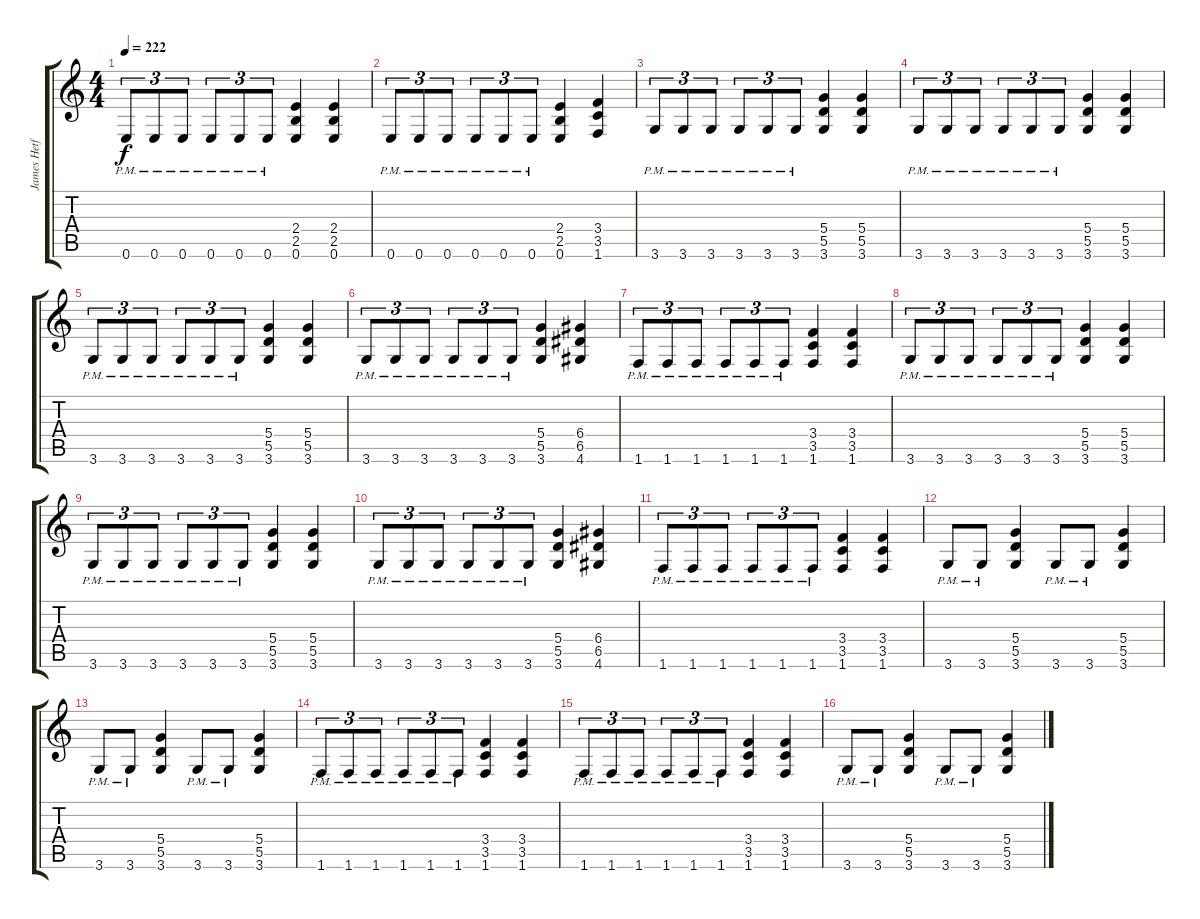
\track ("James Hetfield (Rythym)" "James Hetf") {instrument distortionguitar}
\staff {score tabs}
\tuning (E4 B3 G3 D3 A2 E2) {hide}
\ts (4 4)
\tempo 222
\clef g2
\ks c
0.6{pm}.8{tu (3 2) dy f} 0.6{pm}.8{tu (3 2)} 0.6{pm}.8{tu (3 2)} 0.6{pm}.8{tu (3 2)} 0.6{pm}.8{tu (3 2)} 0.6{pm}.8{tu (3 2)} (2.4 2.5 0.6).4 (2.4 2.5 0.6).4 |
0.6{pm}.8{tu (3 2)} 0.6{pm}.8{tu (3 2)} 0.6{pm}.8{tu (3 2)} 0.6{pm}.8{tu (3 2)} 0.6{pm}.8{tu (3 2)} 0.6{pm}.8{tu (3 2)} (2.4 2.5 0.6).4 (3.4 3.5 1.6).4 |
3.6{pm}.8{tu (3 2)} 3.6{pm}.8{tu (3 2)} 3.6{pm}.8{tu (3 2)} 3.6{pm}.8{tu (3 2)} 3.6{pm}.8{tu (3 2)} 3.6{pm}.8{tu (3 2)} (5.4 5.5 3.6).4 (5.4 5.5 3.6).4 |
3.6{pm}.8{tu (3 2)} 3.6{pm}.8{tu (3 2)} 3.6{pm}.8{tu (3 2)} 3.6{pm}.8{tu (3 2)} 3.6{pm}.8{tu (3 2)} 3.6{pm}.8{tu (3 2)} (5.4 5.5 3.6).4 (5.4 5.5 3.6).4 |
3.6{pm}.8{tu (3 2)} 3.6{pm}.8{tu (3 2)} 3.6{pm}.8{tu (3 2)} 3.6{pm}.8{tu (3 2)} 3.6{pm}.8{tu (3 2)} 3.6{pm}.8{tu (3 2)} (5.4 5.5 3.6).4 (5.4 5.5 3.6).4 |
3.6{pm}.8{tu (3 2)} 3.6{pm}.8{tu (3 2)} 3.6{pm}.8{tu (3 2)} 3.6{pm}.8{tu (3 2)} 3.6{pm}.8{tu (3 2)} 3.6{pm}.8{tu (3 2)} (5.4 5.5 3.6).4 (6.4 6.5 4.6).4 |
1.6{pm}.8{tu (3 2)} 1.6{pm}.8{tu (3 2)} 1.6{pm}.8{tu (3 2)} 1.6{pm}.8{tu (3 2)} 1.6{pm}.8{tu (3 2)} 1.6{pm}.8{tu (3 2)} (3.4 3.5 1.6).4 (3.4 3.5 1.6).4 |
3.6{pm}.8{tu (3 2)} 3.6{pm}.8{tu (3 2)} 3.6{pm}.8{tu (3 2)} 3.6{pm}.8{tu (3 2)} 3.6{pm}.8{tu (3 2)} 3.6{pm}.8{tu (3 2)} (5.4 5.5 3.6).4 (5.4 5.5 3.6).4 |
3.6{pm}.8{tu (3 2)} 3.6{pm}.8{tu (3 2)} 3.6{pm}.8{tu (3 2)} 3.6{pm}.8{tu (3 2)} 3.6{pm}.8{tu (3 2)} 3.6{pm}.8{tu (3 2)} (5.4 5.5 3.6).4 (5.4 5.5 3.6).4 |
3.6{pm}.8{tu (3 2)} 3.6{pm}.8{tu (3 2)} 3.6{pm}.8{tu (3 2)} 3.6{pm}.8{tu (3 2)} 3.6{pm}.8{tu (3 2)} 3.6{pm}.8{tu (3 2)} (5.4 5.5 3.6).4 (6.4 6.5 4.6).4 |
1.6{pm}.8{tu (3 2)} 1.6{pm}.8{tu (3 2)} 1.6{pm}.8{tu (3 2)} 1.6{pm}.8{tu (3 2)} 1.6{pm}.8{tu (3 2)} 1.6{pm}.8{tu (3 2)} (3.4 3.5 1.6).4 (3.4 3.5 1.6).4 |
3.6{pm}.8 3.6{pm}.8 (5.4 5.5 3.6).4 3.6{pm}.8 3.6{pm}.8 (5.4 5.5 3.6).4 |
3.6{pm}.8 3.6{pm}.8 (5.4 5.5 3.6).4 3.6{pm}.8 3.6{pm}.8 (5.4 5.5 3.6).4 |
1.6{pm}.8{tu (3 2)} 1.6{pm}.8{tu (3 2)} 1.6{pm}.8{tu (3 2)} 1.6{pm}.8{tu (3 2)} 1.6{pm}.8{tu (3 2)} 1.6{pm}.8{tu (3 2)} (3.4 3.5 1.6).4 (3.4 3.5 1.6).4 |
1.6{pm}.8{tu (3 2)} 1.6{pm}.8{tu (3 2)} 1.6{pm}.8{tu (3 2)} 1.6{pm}.8{tu (3 2)} 1.6{pm}.8{tu (3 2)} 1.6{pm}.8{tu (3 2)} (3.4 3.5 1.6).4 (3.4 3.5 1.6).4 |
3.6{pm}.8 3.6{pm}.8 (5.4 5.5 3.6).4 3.6{pm}.8 3.6{pm}.8 (5.4 5.5 3.6).4
